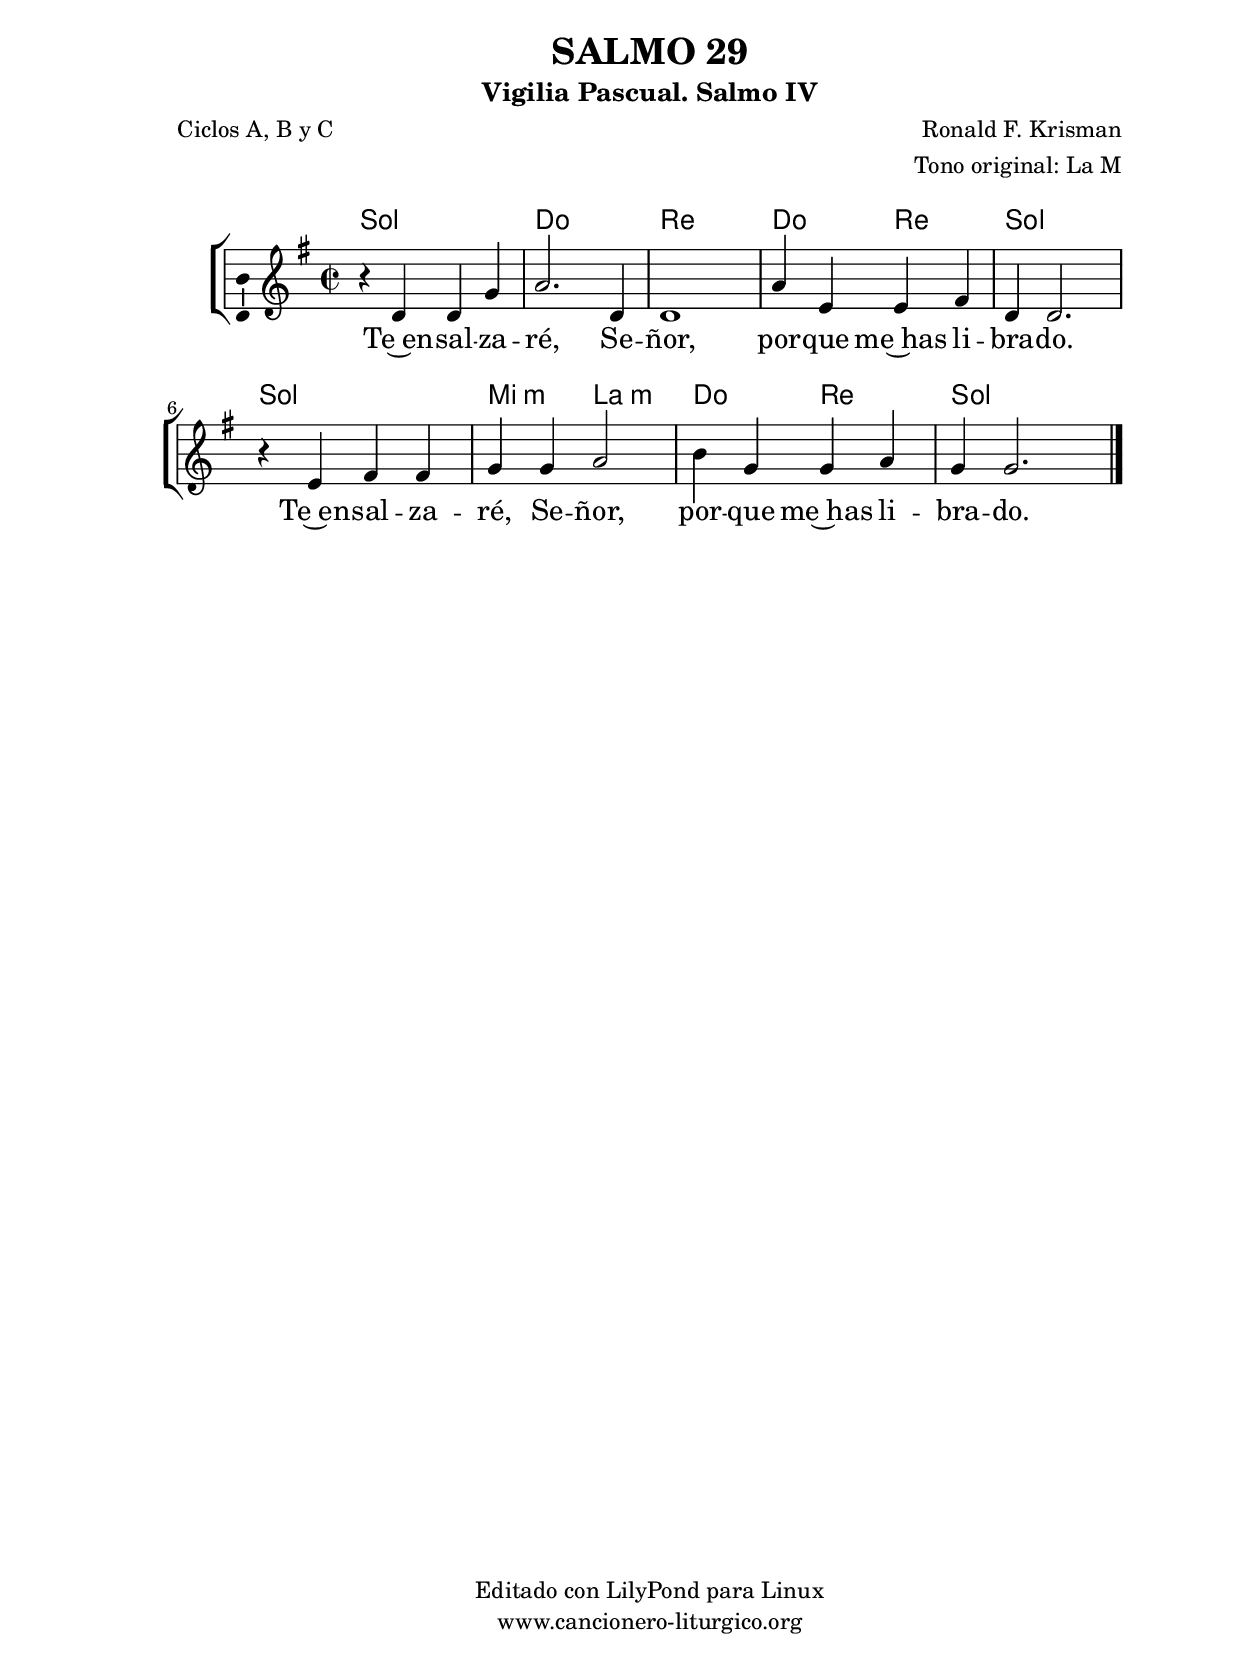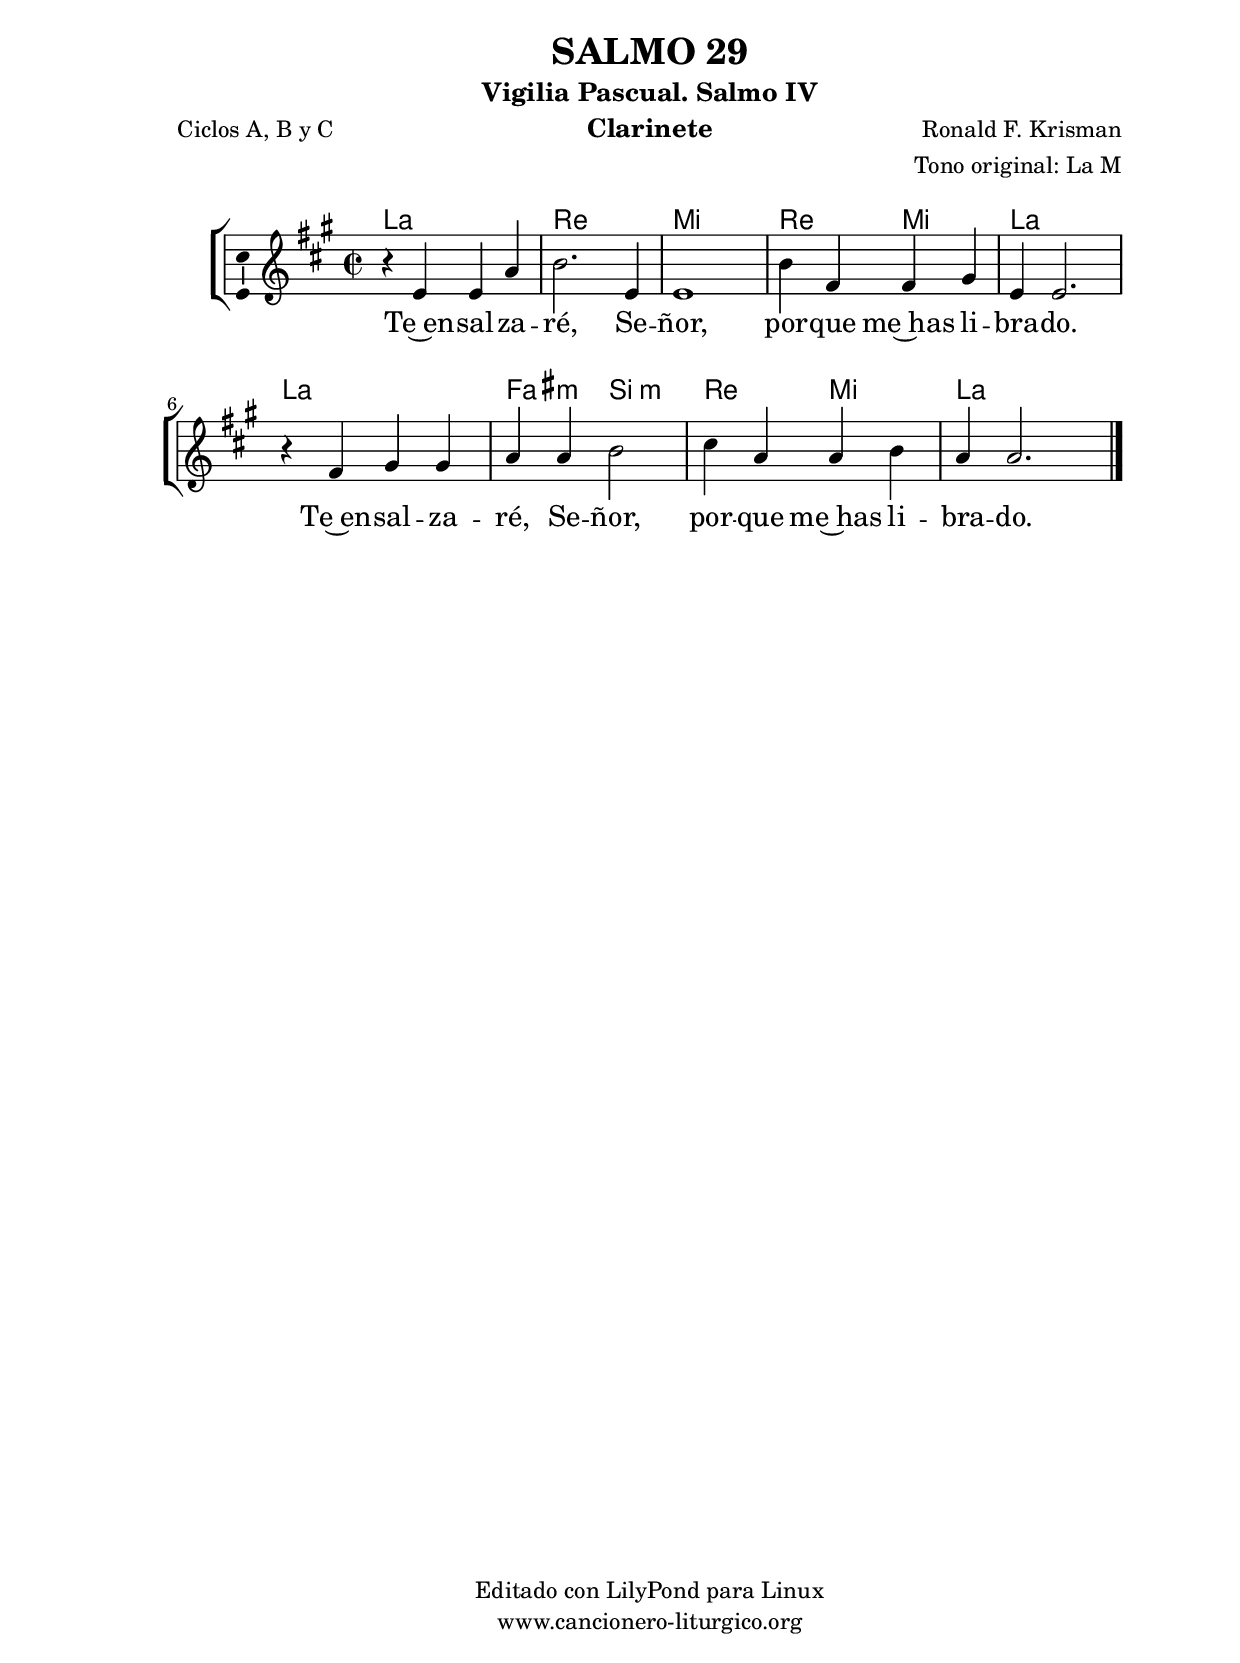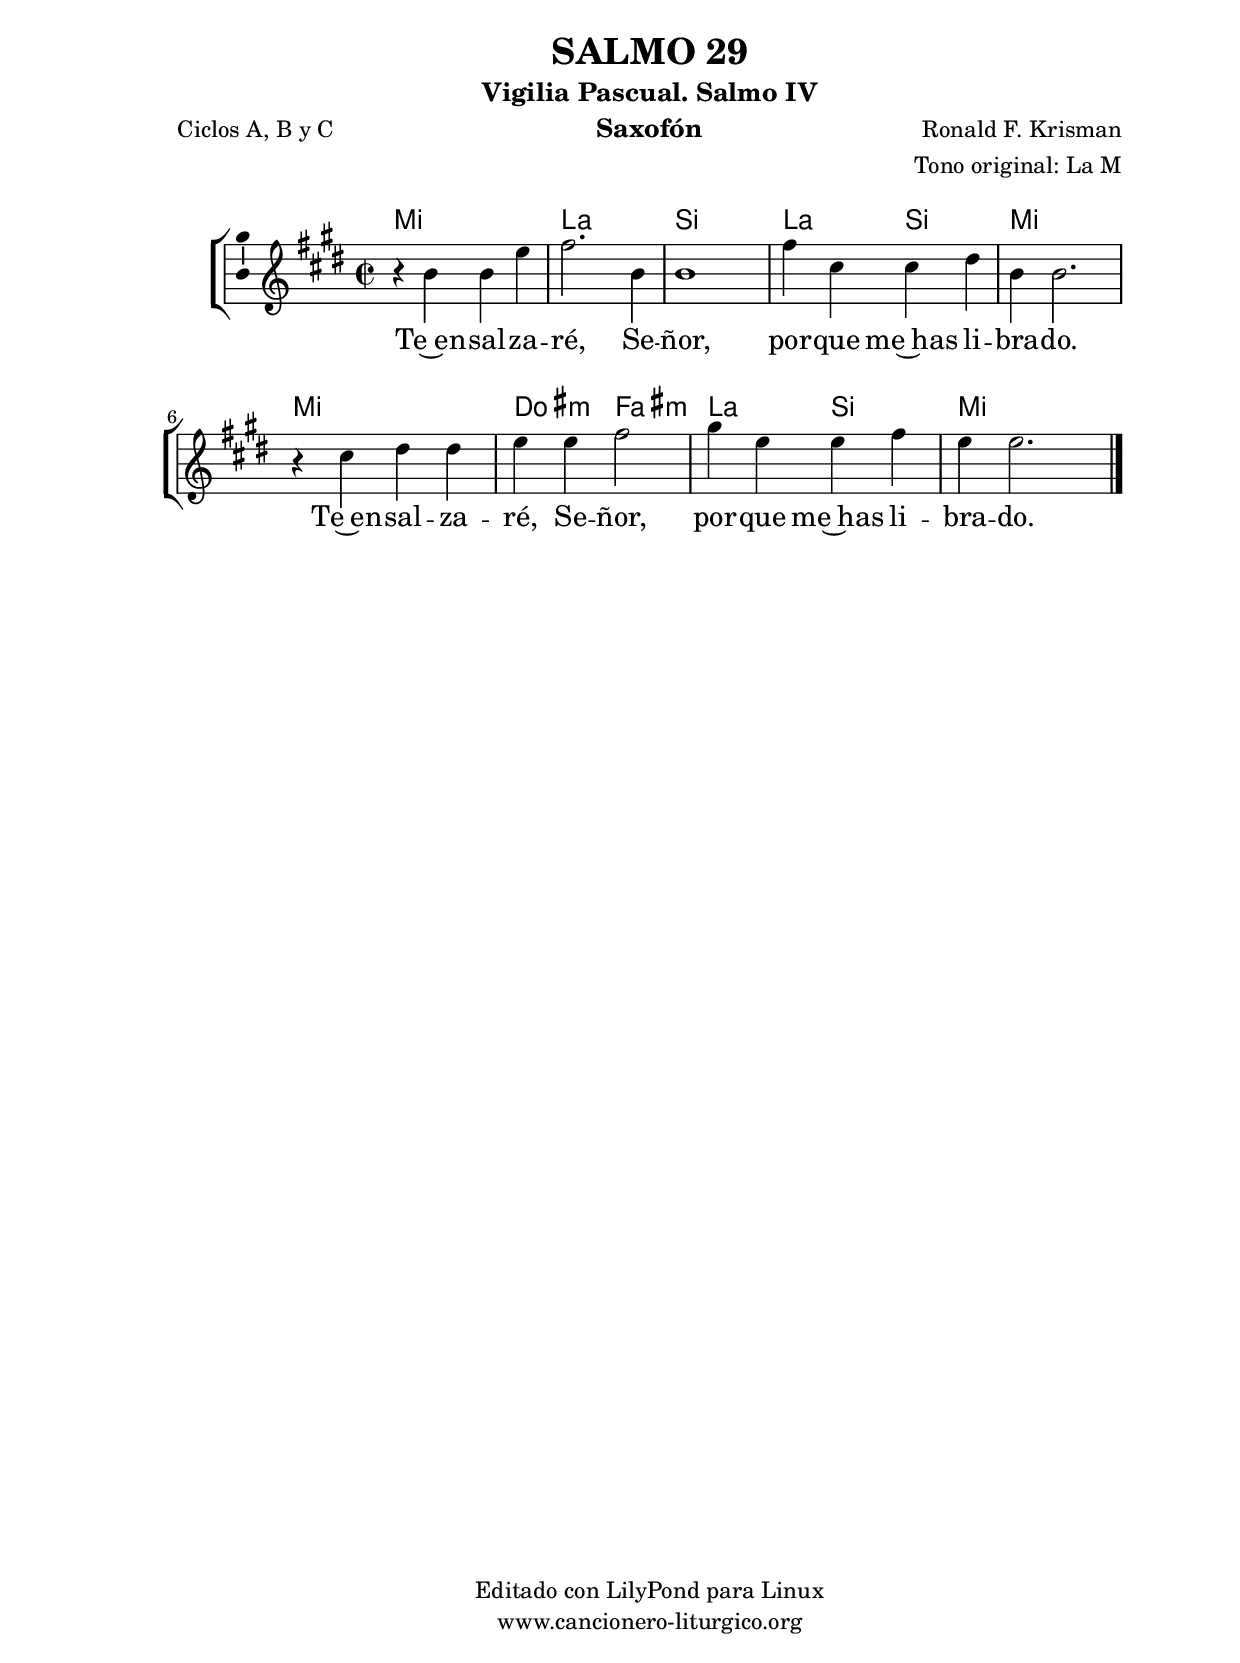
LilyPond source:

%
%para convertir .midi en .wav:
%timidity filename.midi -Ow -o finename.wav
%
%
%Para convertir de .wav a .mp3:
%lame -h -m j filename.wav
%
%
%para escuchar el midi:
%timidity nombrefichero.midi
%


%versión de lilypond para la que se ha escrito esta partitura:
\version "2.16.0"

	%Tamaño papel
	#(set-default-paper-size "a4")
	%Tamaño partitura
	#(set-global-staff-size 20)
	%No responde al pulsar sobre una nota
	#(ly:set-option 'point-and-click #f)

%parámetros del encabezamiento:
\header {
	title = "SALMO 29"
	subtitle = "Vigilia Pascual. Salmo IV"
	composer = "Ronald F. Krisman"
	poet = "Ciclos A, B y C"
	meter = ""
	arranger = "Tono original: La M"
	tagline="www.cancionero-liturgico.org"
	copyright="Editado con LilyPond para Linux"
	}

%parámetros asociados al papel:
\paper  {
	oddHeaderMarkup = \markup {\fill-line { \on-the-fly #not-first-page \fromproperty #'header:title \on-the-fly #not-first-page \fromproperty #'header:composer }}
	evenHeaderMarkup = \markup {\fill-line { \fromproperty #'header:composer \fromproperty #'header:title }}
	#(set-paper-size "a4")
	print-page-number = ##f
	first-page-number = 1
	print-first-page-number = ##f
%	head-separation = 3.0 \cm
	top-margin = 2.0 \cm
	bottom-margin = 0.5\cm
%%%	bottom-margin = -1.0\cm
	left-margin = 3.0 \cm
	line-width = 16.0 \cm 
	indent = 8\mm
	interscoreline = 2.\mm
	between-system-space = 15\mm
%	para que las partituras no llenen la hoja:
	ragged-bottom = ##t
%	idem para la última hoja:
	ragged-last-bottom = ##f
%	para que las partituras llenen el ancho del papel:
	ragged-last = ##f
	after-title-space = 2.5 \cm
%page-count=1
%system-count=8

	%Flexible Vertical Spacing
%	markup-markup-spacing =
%	#'((basic-distance . 15) (minimum-distance . 15) (padding . 3))
	markup-system-spacing =
	#'((basic-distance . 15) (minimum-distance . 15) (padding . 3))
	system-system-spacing =
	#'((basic-distance . 15) (minimum-distance . 15) (padding . 3))
	score-system-spacing =
	#'((basic-distance . 15) (minimum-distance . 15) (padding . 5))
%	top-system-spacing = % header
%	#'((basic-distance . 8) (minimum-distance . 0) (padding . 3))
%	top-markup-spacing =
%	#'((basic-distance . 20) (minimum-distance . 20) (padding . 3))
	last-bottom-spacing = % footer
	#'((basic-distance . 5) (minimum-distance . 5) (padding . 3))
%	score-markup-spacing =
%	#'((basic-distance . 16) (minimum-distance . 13) (padding . 3))

	}


%parámetros que afectan a toda la partitura:
global =  {
	%clave de sol (G):
	\clef G
	%armadura:
	\transpose a g
	\key a \major
	\tempo 4=140
	\set Score.tempoHideNote = ##t
	}


acordes = {
	\italianChords
	\chordmode {
	\transpose a g
{

a2 a d d e e d e a a a a fis:m b:m d e a a

	}
	}
}

melodia = 
	\transpose a g
{
	\relative c'{
	\time 2/2

r4 e4 e a
b2. e,4
e1
b'4 fis fis gis
e4 e2.
\break
r4 fis4 gis gis
a4 a b2
cis4 a a b
a4 a2.

	\bar "|."
	}
	}


texto = \lyricmode {
Te~en -- sal -- za -- ré, Se -- ñor, por -- que me~has li -- bra -- do.
Te~en -- sal -- za -- ré, Se -- ñor, por -- que me~has li -- bra -- do.
	}


acordesStaff = \context ChordNames = acordesStaff <<
	\set chordChanges = ##t
	\acordes
	>>


vozStaff = \context Voice = vozStaff
\with {\consists "Ambitus_engraver"}
<<
%	\set Staff.instrumentName = ""
%	\set Staff.shortInstrumentName = ""
%	\set Staff.midiInstrument = #"clarinet"
%	\set Staff.midiInstrument = #"cello"
%	\set Staff.midiInstrument = #"flute"
	\set Staff.midiInstrument = #"electric guitar (jazz)"
%	\set Staff.midiInstrument = #"english horn"
%	\set Staff.midiInstrument = #"violin"
%	\set Staff.midiInstrument = #"glockenspiel"
	\set Staff.midiMinimumVolume = #0.7
	\set Staff.midiMaximumVolume = #0.9
	\global
	\melodia
	>>


textoStaff = \context Lyrics = textoStaff <<
	\lyricsto vozStaff \texto
	>>

\book {
	\score {
		\context ChoirStaff {
			\override StaffGroup.SystemStartBracket #'collapse-height = #1
			\override Score.SystemStartBar #'collapse-height = #1
			<<
			\acordesStaff
			\vozStaff
			\textoStaff
			>>
			}
		\layout {
	    		\context {
				\Lyrics
				\override LyricText #'font-size = #2
				}
	   		 \context {
				\Score
				%fontSize = #3
				\override StaffSymbol #'staff-space = #(magstep +3)
				%\override Beam #'thickness = #0.55
				%\override SpacingSpanner #'spacing-increment = #1.0
				%\override Slur #'height-limit = #1.5
				}
			}
		}
	\score {
		\unfoldRepeats
		\context ChoirStaff {
			<<
			\acordesStaff
			\vozStaff
			>>
			}
		\midi {
	  		\context {
	  			\Score
				tempoWholesPerMinute = #(ly:make-moment 70 4)
				}
			}
		}
	}

%Partitura para clarinete
#(define output-suffix "C")
\book {
	\header{
		instrument = "Clarinete"
		}
	\score {
		\context ChoirStaff {
			\override StaffGroup.SystemStartBracket #'collapse-height = #1
			\override Score.SystemStartBar #'collapse-height = #1
\transpose c d
			<<
			\acordesStaff
			\vozStaff
			\textoStaff
			>>
			}
		\layout {
	    		\context {
				\Lyrics
				\override LyricText #'font-size = #2
				}
	   		 \context {
				\Score
				%fontSize = #3
				\override StaffSymbol #'staff-space = #(magstep +3)
				%\override Beam #'thickness = #0.55
				%\override SpacingSpanner #'spacing-increment = #1.0
				%\override Slur #'height-limit = #1.5
				}
			}
		}
	}

%Partitura para saxofón
#(define output-suffix "S")
\book {
	\header{
		instrument = "Saxofón"
		}
	\score {
		\context ChoirStaff {
			\override StaffGroup.SystemStartBracket #'collapse-height = #1
			\override Score.SystemStartBar #'collapse-height = #1
\transpose c a
			<<
			\acordesStaff
			\vozStaff
			\textoStaff
			>>
			}
		\layout {
	    		\context {
				\Lyrics
				\override LyricText #'font-size = #2
				}
	   		 \context {
				\Score
				%fontSize = #3
				\override StaffSymbol #'staff-space = #(magstep +3)
				%\override Beam #'thickness = #0.55
				%\override SpacingSpanner #'spacing-increment = #1.0
				%\override Slur #'height-limit = #1.5
				}
			}
		}
	}

